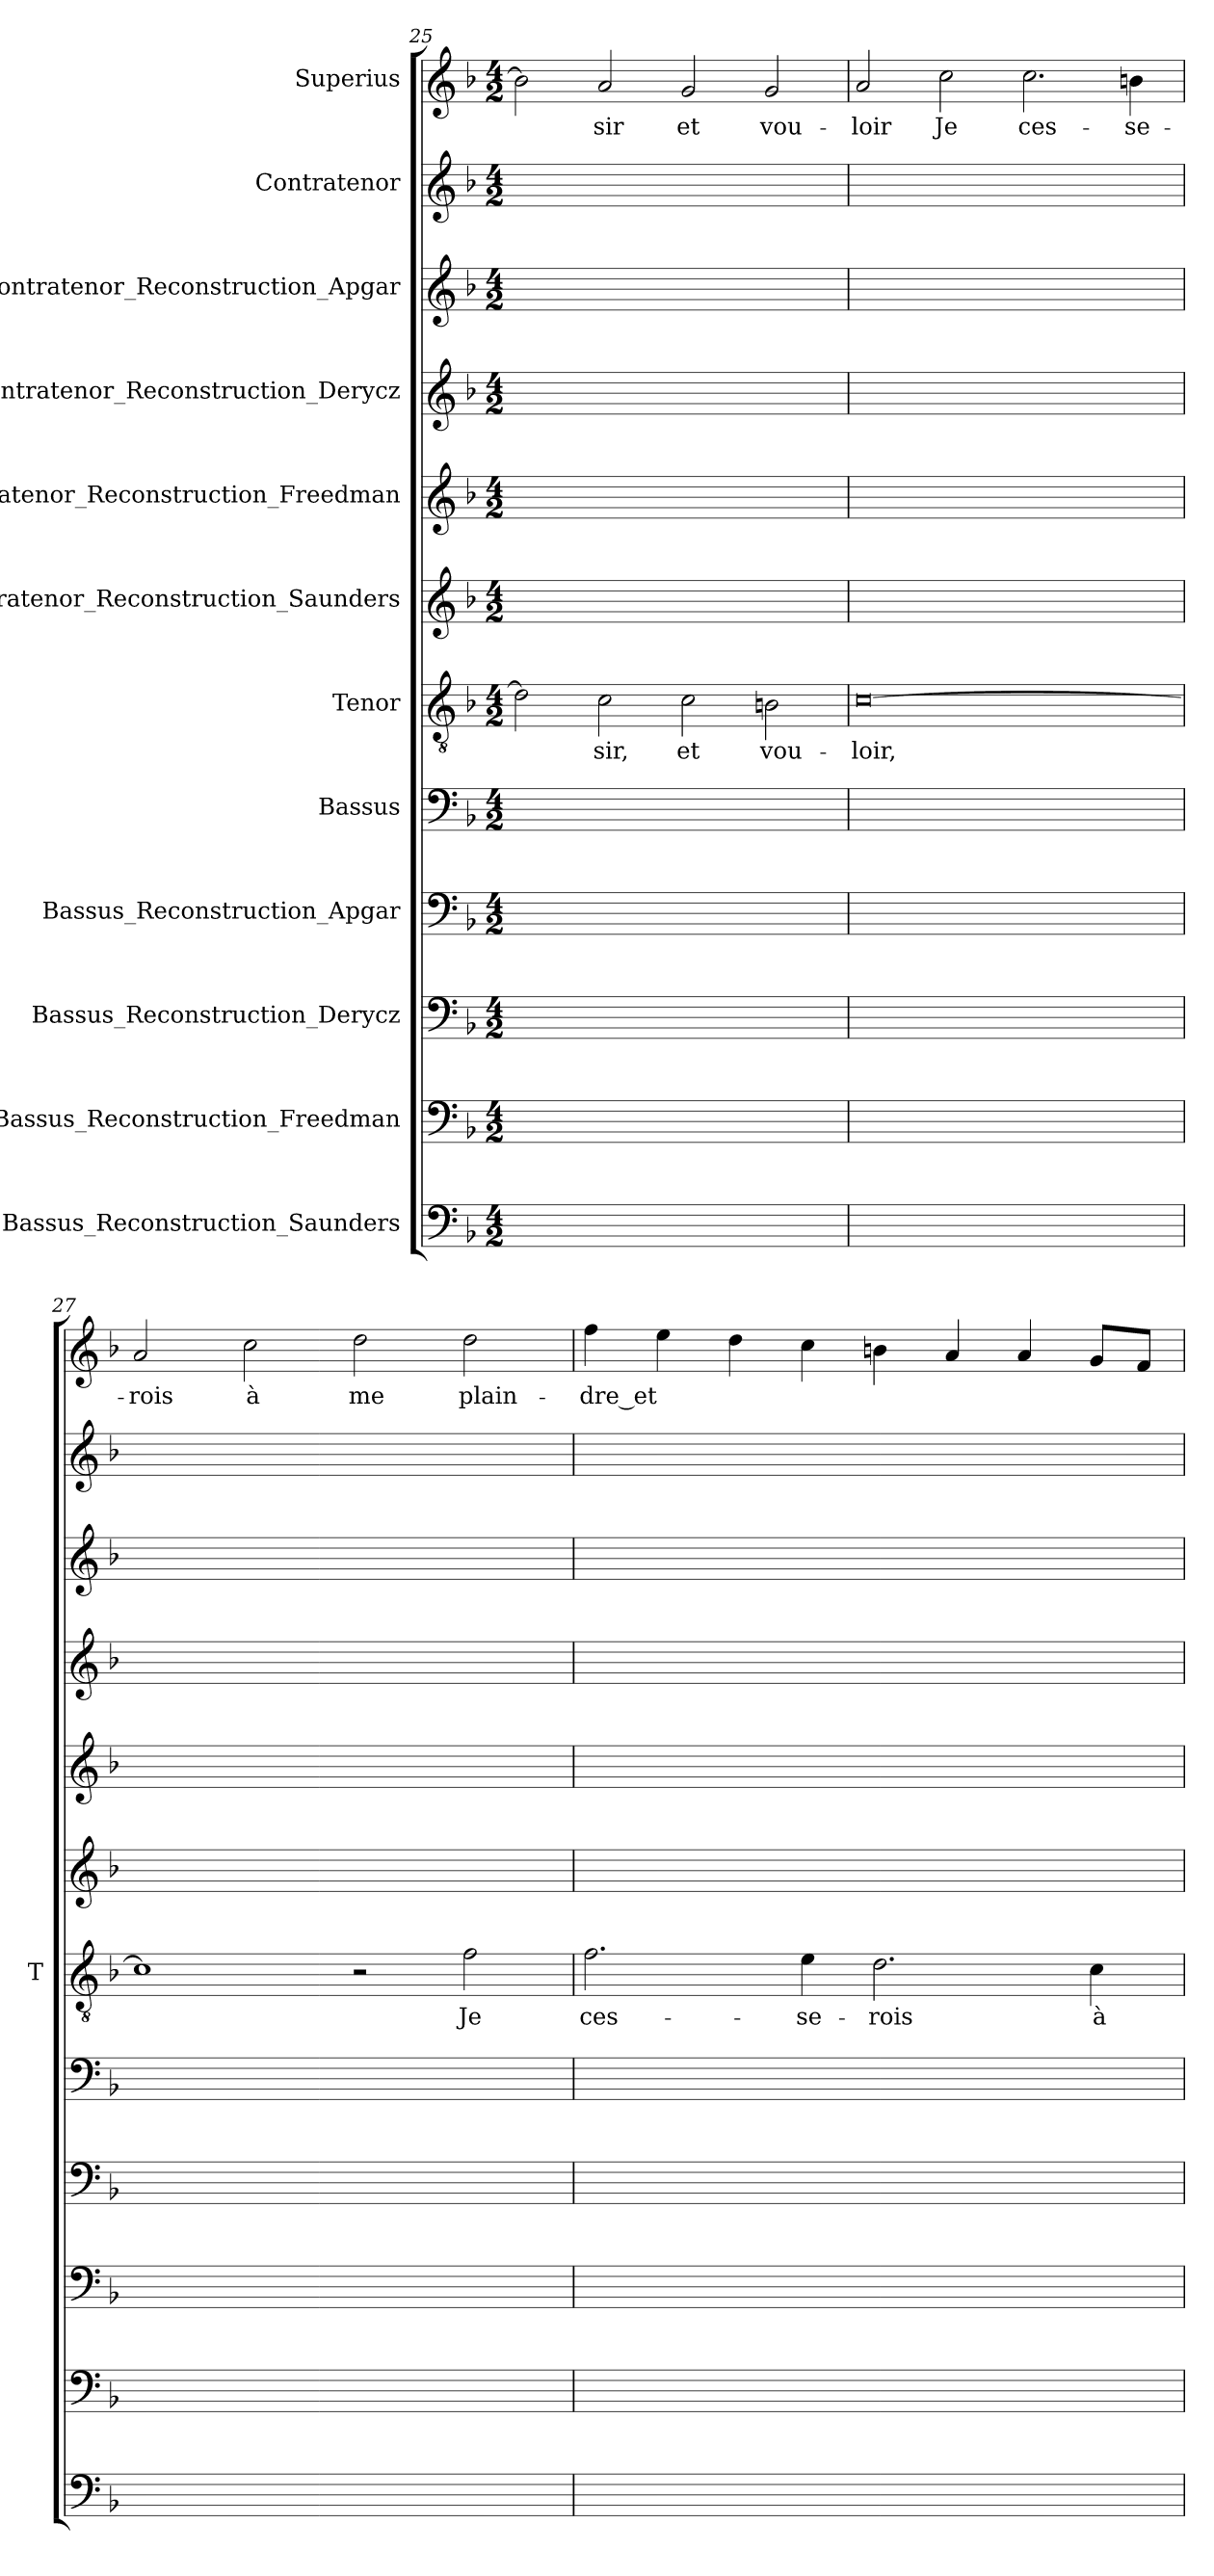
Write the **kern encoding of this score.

**kern	**kern	**kern	**kern	**kern	**kern	**text	**kern	**kern	**kern	**kern	**kern	**kern	**text
*part12	*part11	*part10	*part9	*part8	*part7	*part7	*part6	*part5	*part4	*part3	*part2	*part1	*part1
*staff12	*staff11	*staff10	*staff9	*staff8	*staff7	*staff7	*staff6	*staff5	*staff4	*staff3	*staff2	*staff1	*staff1
*I"Bassus_Reconstruction_Saunders	*I"Bassus_Reconstruction_Freedman	*I"Bassus_Reconstruction_Derycz	*I"Bassus_Reconstruction_Apgar	*I"Bassus	*I"Tenor	*	*I"Contratenor_Reconstruction_Saunders	*I"Contratenor_Reconstruction_Freedman	*I"Contratenor_Reconstruction_Derycz	*I"Contratenor_Reconstruction_Apgar	*I"Contratenor	*I"Superius	*
*	*	*	*	*	*I'T	*	*	*	*	*	*	*	*
*clefF4	*clefF4	*clefF4	*clefF4	*clefF4	*clefGv2	*	*clefG2	*clefG2	*clefG2	*clefG2	*clefG2	*clefG2	*
*k[b-]	*k[b-]	*k[b-]	*k[b-]	*k[b-]	*k[b-]	*	*k[b-]	*k[b-]	*k[b-]	*k[b-]	*k[b-]	*k[b-]	*
*M4/2	*M4/2	*M4/2	*M4/2	*M4/2	*M4/2	*	*M4/2	*M4/2	*M4/2	*M4/2	*M4/2	*M4/2	*
=25	=25	=25	=25	=25	=25	=25	=25	=25	=25	=25	=25	=25	=25
0ryy	0ryy	0ryy	0ryy	0ryy	2d]	.	0ryy	0ryy	0ryy	0ryy	0ryy	2bn]	.
.	.	.	.	.	2c	-sir,	.	.	.	.	.	2a	-sir
.	.	.	.	.	2c	-et	.	.	.	.	.	2g	-et
.	.	.	.	.	2Bn	vou-	.	.	.	.	.	2g	vou-
=26	=26	=26	=26	=26	=26	=26	=26	=26	=26	=26	=26	=26	=26
0ryy	0ryy	0ryy	0ryy	0ryy	[0c	-loir,	0ryy	0ryy	0ryy	0ryy	0ryy	2a	-loir
.	.	.	.	.	.	.	.	.	.	.	.	2cc	-Je
.	.	.	.	.	.	.	.	.	.	.	.	2.cc	ces-
.	.	.	.	.	.	.	.	.	.	.	.	4bn	se-
=27	=27	=27	=27	=27	=27	=27	=27	=27	=27	=27	=27	=27	=27
0ryy	0ryy	0ryy	0ryy	0ryy	1c]	.	0ryy	0ryy	0ryy	0ryy	0ryy	2a	-rois
.	.	.	.	.	.	.	.	.	.	.	.	2cc	-à
.	.	.	.	.	2r	.	.	.	.	.	.	2dd	-me
.	.	.	.	.	2f	-Je	.	.	.	.	.	2dd	plain-
=28	=28	=28	=28	=28	=28	=28	=28	=28	=28	=28	=28	=28	=28
0ryy	0ryy	0ryy	0ryy	0ryy	2.f	ces-	0ryy	0ryy	0ryy	0ryy	0ryy	4ff	-dre_et
.	.	.	.	.	.	.	.	.	.	.	.	4ee	.
.	.	.	.	.	.	.	.	.	.	.	.	4dd	.
.	.	.	.	.	4e	se-	.	.	.	.	.	4cc	.
.	.	.	.	.	2.d	-rois	.	.	.	.	.	4bn	.
.	.	.	.	.	.	.	.	.	.	.	.	4a	.
.	.	.	.	.	.	.	.	.	.	.	.	4a	.
.	.	.	.	.	4c	-à	.	.	.	.	.	8gL	.
.	.	.	.	.	.	.	.	.	.	.	.	8fJ	.
=	=	=	=	=	=	=	=	=	=	=	=	=	=
*-	*-	*-	*-	*-	*-	*-	*-	*-	*-	*-	*-	*-	*-
